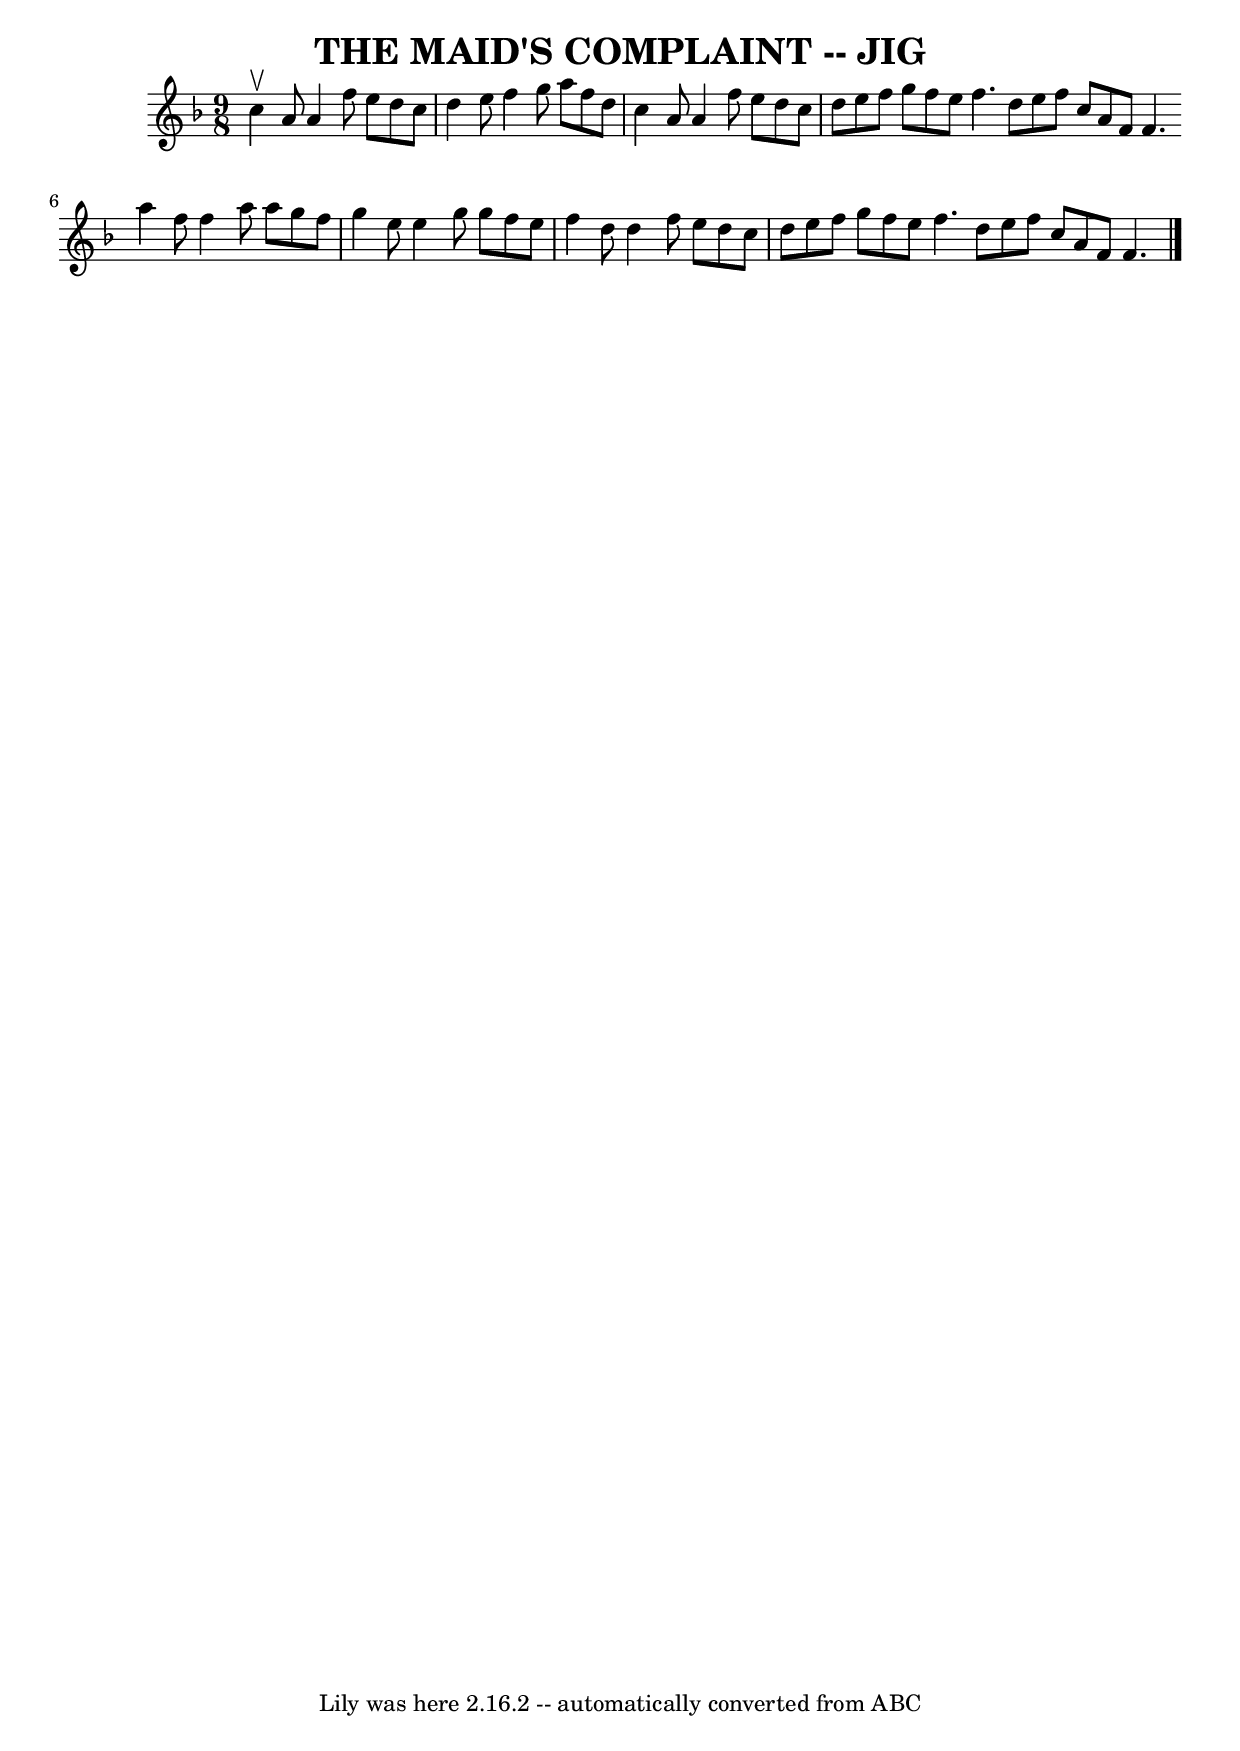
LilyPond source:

\version "2.7.40"
\include "Mammoth.ily"
\header {
	%% book = "Ryan's Mammoth Collection of Fiddle Tunes"
	crossRefNumber = "1"
	footnotes = ""
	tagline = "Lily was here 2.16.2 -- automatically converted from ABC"
	title = "THE MAID'S COMPLAINT -- JIG"
}
voicedefault =  {


\time 9/8 
\key f \major c''4^\upbow a'8 a'4 f''8 e''8 d''8    
c''8    |
 d''4 e''8 f''4 g''8 a''8 f''8 d''8    
|
 c''4 a'8 a'4 f''8 e''8 d''8 c''8    |
   
d''8 e''8 f''8 g''8 f''8 e''8 f''4.    \bar ":|" d''8    
e''8 f''8 c''8 a'8 f'8 f'4.    \bar "|."     \bar "|:" a''4    
f''8 f''4 a''8 a''8 g''8 f''8    |
 g''4 e''8 e''4 
 g''8 g''8 f''8 e''8    |
 f''4 d''8 d''4 f''8    
e''8 d''8 c''8    |
 d''8 e''8 f''8 g''8 f''8 e''8 
 f''4.    \bar ":|" d''8 e''8 f''8 c''8 a'8 f'8 f'4.    
\bar "|."   
}

\score{
    <<

	\context Staff="default"
	{
	    \voicedefault 
	}

    >>
	\layout {
	}
	\midi {}
}
